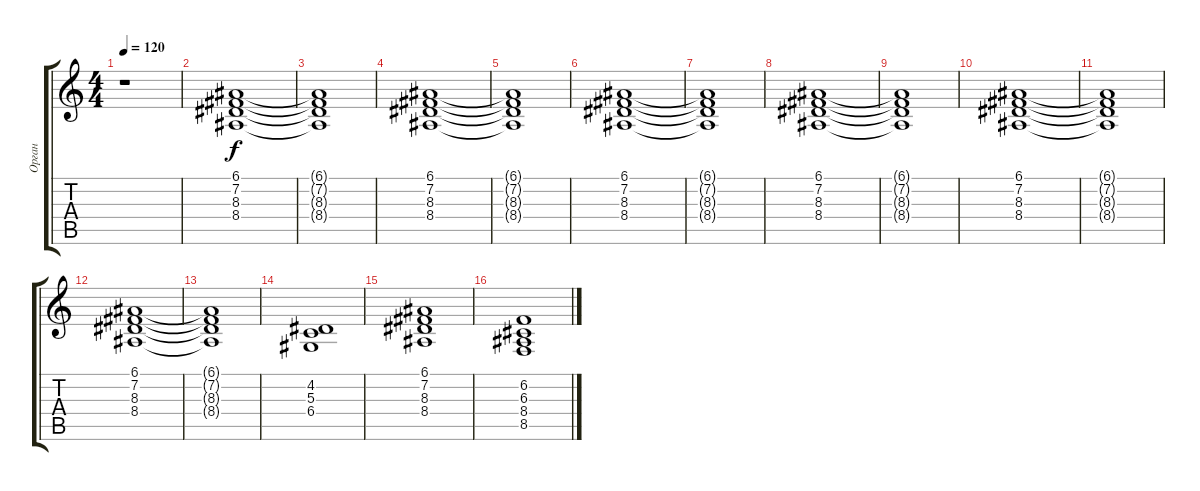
\track ("Орган" "Орган") {instrument rockorgan}
\staff {score tabs}
\tuning (E4 B3 G3 D3 A2 E2) {hide}
\ts (4 4)
\tempo 120
\clef g2
\ks c
r.1{dy f instrument rockorgan} |
(6.1 7.2 8.3 8.4).1 |
(6.1{t} 7.2{t} 8.3{t} 8.4{t}).1 |
(6.1 7.2 8.3 8.4).1 |
(6.1{t} 7.2{t} 8.3{t} 8.4{t}).1 |
(6.1 7.2 8.3 8.4).1 |
(6.1{t} 7.2{t} 8.3{t} 8.4{t}).1 |
(6.1 7.2 8.3 8.4).1 |
(6.1{t} 7.2{t} 8.3{t} 8.4{t}).1 |
(6.1 7.2 8.3 8.4).1 |
(6.1{t} 7.2{t} 8.3{t} 8.4{t}).1 |
(6.1 7.2 8.3 8.4).1 |
(6.1{t} 7.2{t} 8.3{t} 8.4{t}).1 |
(4.2 5.3 6.4).1 |
(6.1 7.2 8.3 8.4).1 |
(6.2 6.3 8.4 8.5).1
